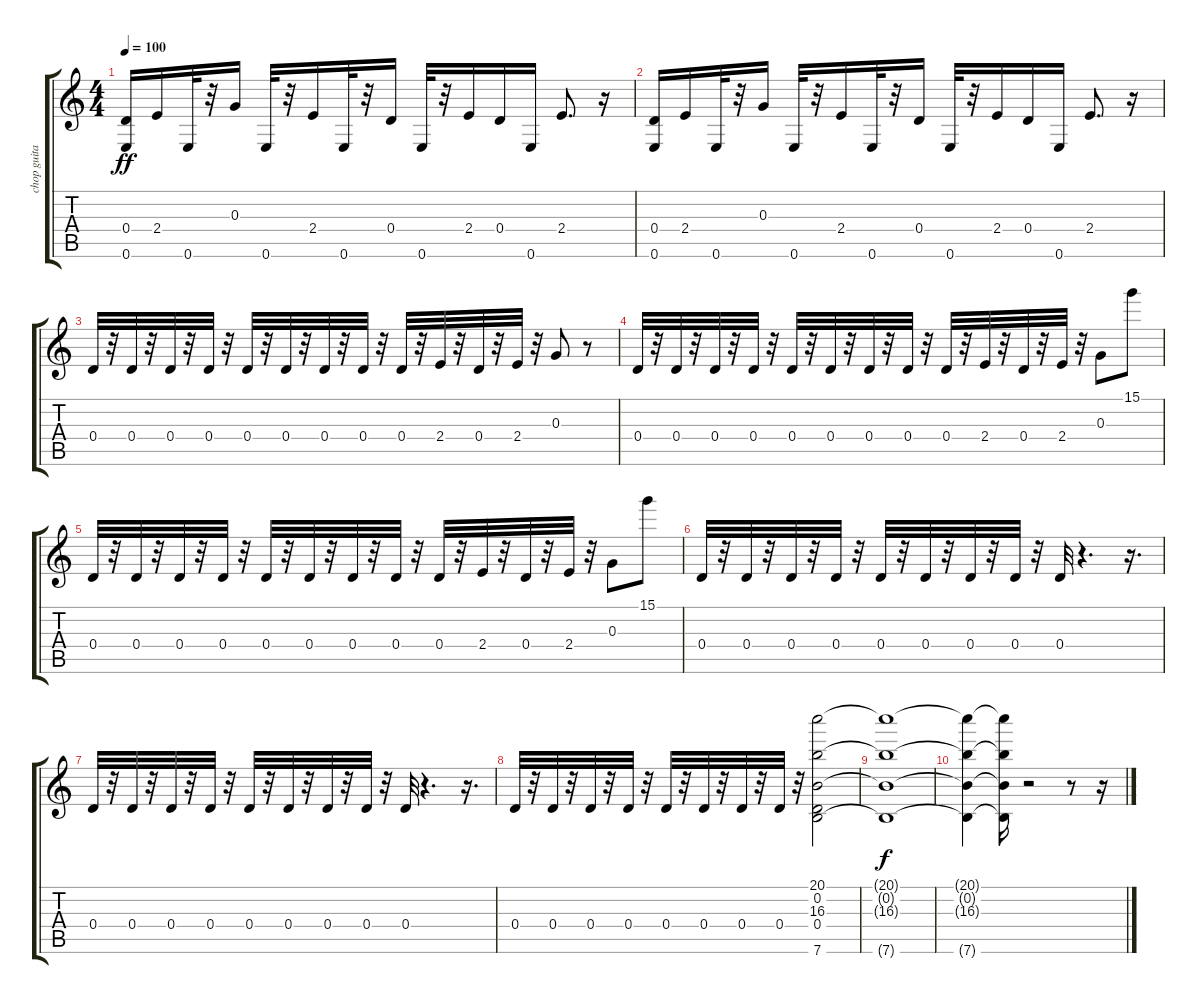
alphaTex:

\track ("chop guitar" "chop guita") {instrument overdrivenguitar}
\staff {score tabs}
\tuning (E4 B3 G3 D3 A2 E2) {hide}
\ts (4 4)
\tempo 100
\clef g2
\ks c
(0.4 0.6).16{dy ff volume 9} 2.4.16{volume 10} 0.6.32 r.32 0.3.16 0.6.32 r.32 2.4.16 0.6.32 r.32 0.4.16 0.6.32 r.32 2.4.16 0.4.16 0.6.16 2.4.8{d} r.16 |
(0.4 0.6).16{volume 10} 2.4.16 0.6.32 r.32 0.3.16 0.6.32{volume 10} r.32 2.4.16{volume 9} 0.6.32 r.32 0.4.16 0.6.32{volume 9} r.32 2.4.16 0.4.16 0.6.16 2.4.8{d} r.16 |
0.4.32 r.32 0.4.32 r.32 0.4.32 r.32 0.4.32 r.32 0.4.32 r.32 0.4.32{volume 8} r.32 0.4.32{volume 8} r.32 0.4.32{volume 8} r.32 0.4.32{volume 8} r.32 2.4.32 r.32 0.4.32 r.32 2.4.32 r.32 0.3.8 r.8 |
0.4.32 r.32 0.4.32 r.32 0.4.32 r.32 0.4.32 r.32 0.4.32 r.32 0.4.32 r.32 0.4.32 r.32 0.4.32 r.32 0.4.32 r.32 2.4.32 r.32 0.4.32 r.32 2.4.32 r.32 0.3.8 15.1.8{volume 8} |
0.4.32 r.32 0.4.32 r.32 0.4.32 r.32 0.4.32{volume 8} r.32 0.4.32 r.32 0.4.32 r.32 0.4.32 r.32 0.4.32 r.32 0.4.32 r.32 2.4.32 r.32 0.4.32 r.32 2.4.32 r.32 0.3.8 15.1.8 |
0.4.32 r.32 0.4.32 r.32 0.4.32{volume 8} r.32 0.4.32 r.32 0.4.32 r.32 0.4.32 r.32 0.4.32 r.32 0.4.32 r.32 0.4.32 r.4{d} r.16{d} |
0.4.32 r.32 0.4.32 r.32 0.4.32 r.32 0.4.32 r.32 0.4.32 r.32 0.4.32 r.32 0.4.32 r.32 0.4.32 r.32 0.4.32 r.4{d} r.16{d} |
0.4.32{volume 8} r.32 0.4.32 r.32 0.4.32{volume 8} r.32 0.4.32 r.32 0.4.32 r.32 0.4.32{volume 7} r.32 0.4.32{volume 7} r.32 0.4.32{volume 7} r.32 (20.1 0.2 16.3 0.4 7.6).2 |
(20.1{t} 0.2{t} 16.3{t} 7.6{t}).1{dy f} |
(20.1{t} 0.2{t} 16.3{t} 7.6{t}).4 (20.1{t} 0.2{t} 16.3{t} 7.6{t}).16 r.2 r.8 r.16
